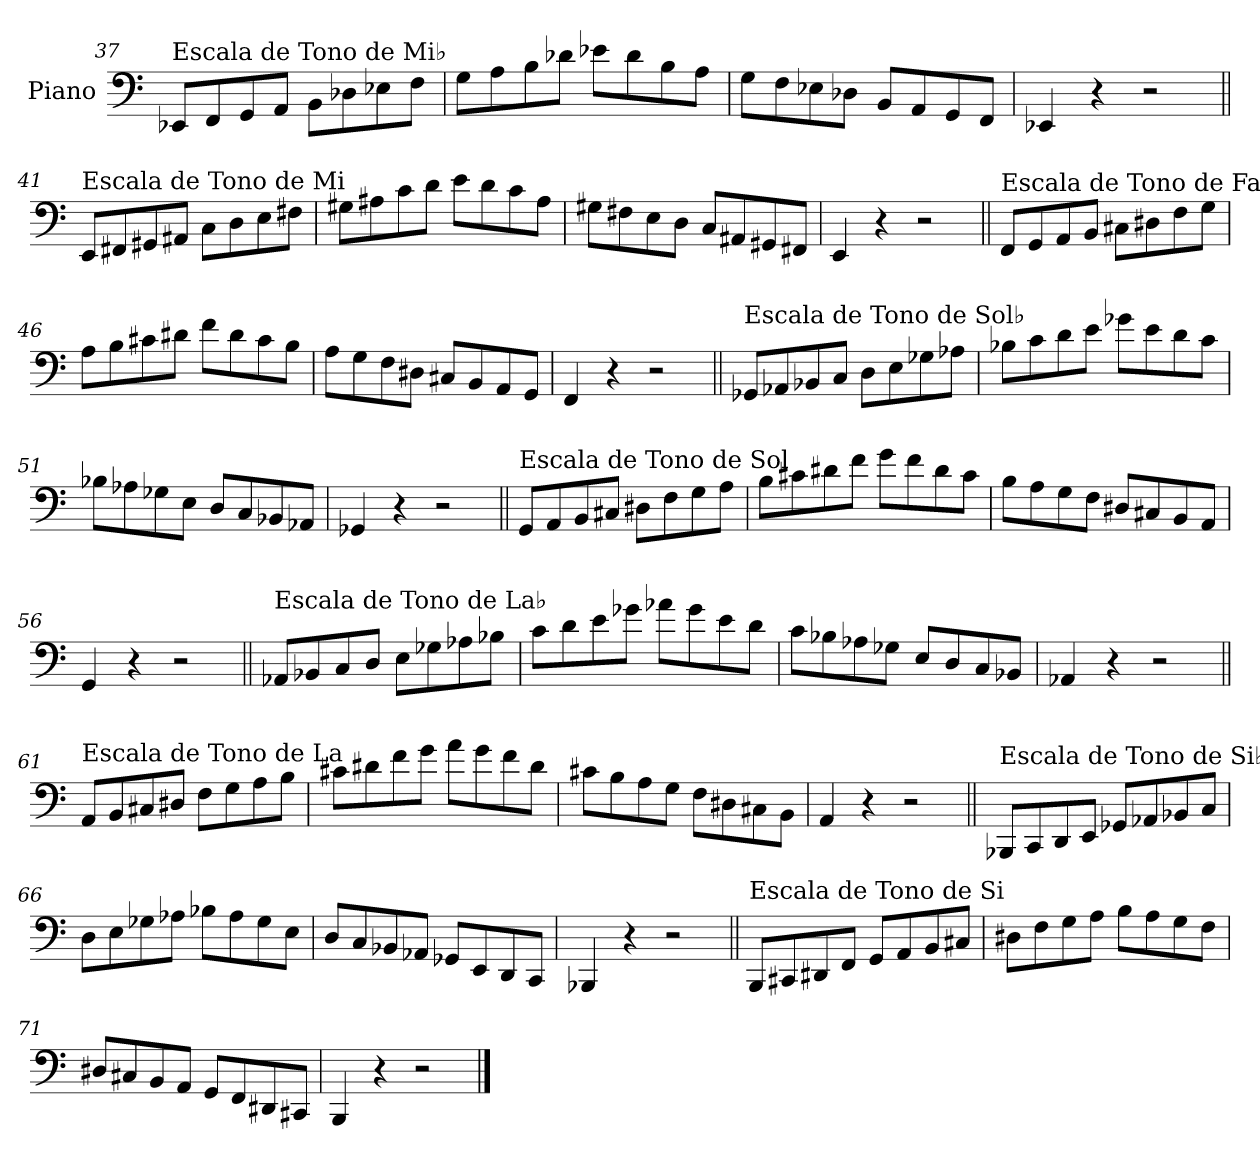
**kern
*part1
*staff1
*I"Piano
*I'Pno.
!!LO:LB:g=z
*clefF4
*k[]
=37
!LO:TX:a:t=Escala de Tono de Mi♭
8EE-X/L
8FF/
8GG/
8AA/J
8BB\L
8D-X\
8E-X\
8F\J
=38
8G\L
8A\
8B\
8d-X\J
8e-X\L
8d-\
8B\
8A\J
=39
8G\L
8F\
8E-X\
8D-X\J
8BB/L
8AA/
8GG/
8FF/J
=40
4EE-X/
4r
2r
!!LO:LB:g=z
=41||
!LO:TX:a:t=Escala de Tono de Mi
8EE/L
8FF#X/
8GG#X/
8AA#X/J
8C\L
8D\
8E\
8F#X\J
=42
8G#X\L
8A#X\
8c\
8d\J
8e\L
8d\
8c\
8A#\J
=43
8G#X\L
8F#X\
8E\
8D\J
8C/L
8AA#X/
8GG#X/
8FF#X/J
=44
4EE/
4r
2r
!!LO:LB:g=z
=45||
!LO:TX:a:t=Escala de Tono de Fa
8FF/L
8GG/
8AA/
8BB/J
8C#X\L
8D#X\
8F\
8G\J
=46
8A\L
8B\
8c#X\
8d#X\J
8f\L
8d#\
8c#\
8B\J
=47
8A\L
8G\
8F\
8D#X\J
8C#X/L
8BB/
8AA/
8GG/J
=48
4FF/
4r
2r
!!LO:PB:g=z
=49||
!LO:TX:a:t=Escala de Tono de Sol♭
8GG-X/L
8AA-X/
8BB-X/
8C/J
8D\L
8E\
8G-X\
8A-X\J
=50
8B-X\L
8c\
8d\
8e\J
8g-X\L
8e\
8d\
8c\J
=51
8B-X\L
8A-X\
8G-X\
8E\J
8D/L
8C/
8BB-X/
8AA-X/J
=52
4GG-X/
4r
2r
!!LO:LB:g=z
=53||
!LO:TX:a:t=Escala de Tono de Sol
8GG/L
8AA/
8BB/
8C#X/J
8D#X\L
8F\
8G\
8A\J
=54
8B\L
8c#X\
8d#X\
8f\J
8g\L
8f\
8d#\
8c#\J
=55
8B\L
8A\
8G\
8F\J
8D#X/L
8C#X/
8BB/
8AA/J
=56
4GG/
4r
2r
!!LO:LB:g=z
=57||
!LO:TX:a:t=Escala de Tono de La♭
8AA-X/L
8BB-X/
8C/
8D/J
8E\L
8G-X\
8A-X\
8B-X\J
=58
8c\L
8d\
8e\
8g-X\J
8a-X\L
8g-\
8e\
8d\J
=59
8c\L
8B-X\
8A-X\
8G-X\J
8E/L
8D/
8C/
8BB-X/J
=60
4AA-X/
4r
2r
!!LO:LB:g=z
=61||
!LO:TX:a:t=Escala de Tono de La
8AA/L
8BB/
8C#X/
8D#X/J
8F\L
8G\
8A\
8B\J
=62
8c#X\L
8d#X\
8f\
8g\J
8a\L
8g\
8f\
8d#\J
=63
8c#X\L
8B\
8A\
8G\J
8F\L
8D#X\
8C#X\
8BB\J
=64
4AA/
4r
2r
!!LO:LB:g=z
=65||
!LO:TX:a:t=Escala de Tono de Si♭
8BBB-X/L
8CC/
8DD/
8EE/J
8GG-X/L
8AA-X/
8BB-X/
8C/J
=66
8D\L
8E\
8G-X\
8A-X\J
8B-X\L
8A-\
8G-\
8E\J
=67
8D/L
8C/
8BB-X/
8AA-X/J
8GG-X/L
8EE/
8DD/
8CC/J
=68
4BBB-X/
4r
2r
!!LO:LB:g=z
=69||
!LO:TX:a:t=Escala de Tono de Si
8BBB/L
8CC#X/
8DD#X/
8FF/J
8GG/L
8AA/
8BB/
8C#X/J
=70
8D#X\L
8F\
8G\
8A\J
8B\L
8A\
8G\
8F\J
=71
8D#X/L
8C#X/
8BB/
8AA/J
8GG/L
8FF/
8DD#X/
8CC#X/J
=72
4BBB/
4r
2r
==
*-
